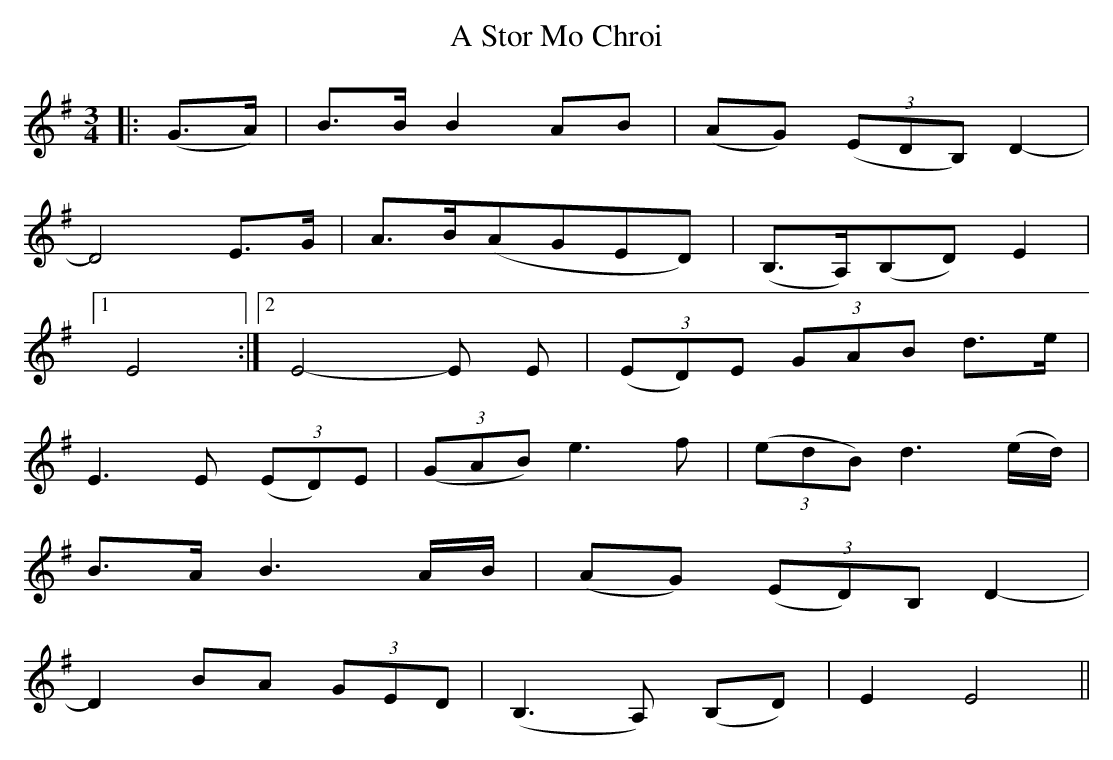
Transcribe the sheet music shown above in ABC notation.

X:1
T: A Stor Mo Chroi
M: 3/4
L: 1/8
K: Emin
|:(G3/2A/)|B3/2B/ B2AB|(AG) (3(EDB,) D2-|
D4E3/2G/|A3/2B/(AGED)|(B,3/2A,/)(B,D) E2|
[1E4:|2 E4-E E|(3(ED)E (3GAB d3/2e/|
E3E (3(ED)E|(3(GAB) e3f|(3(edB) d3(e/d/)|
B3/2A/ B3A/B/|(AG) (3(ED)B, D2-|
D2BA (3GED|(B,3A,) (B,D)|E2E4||
